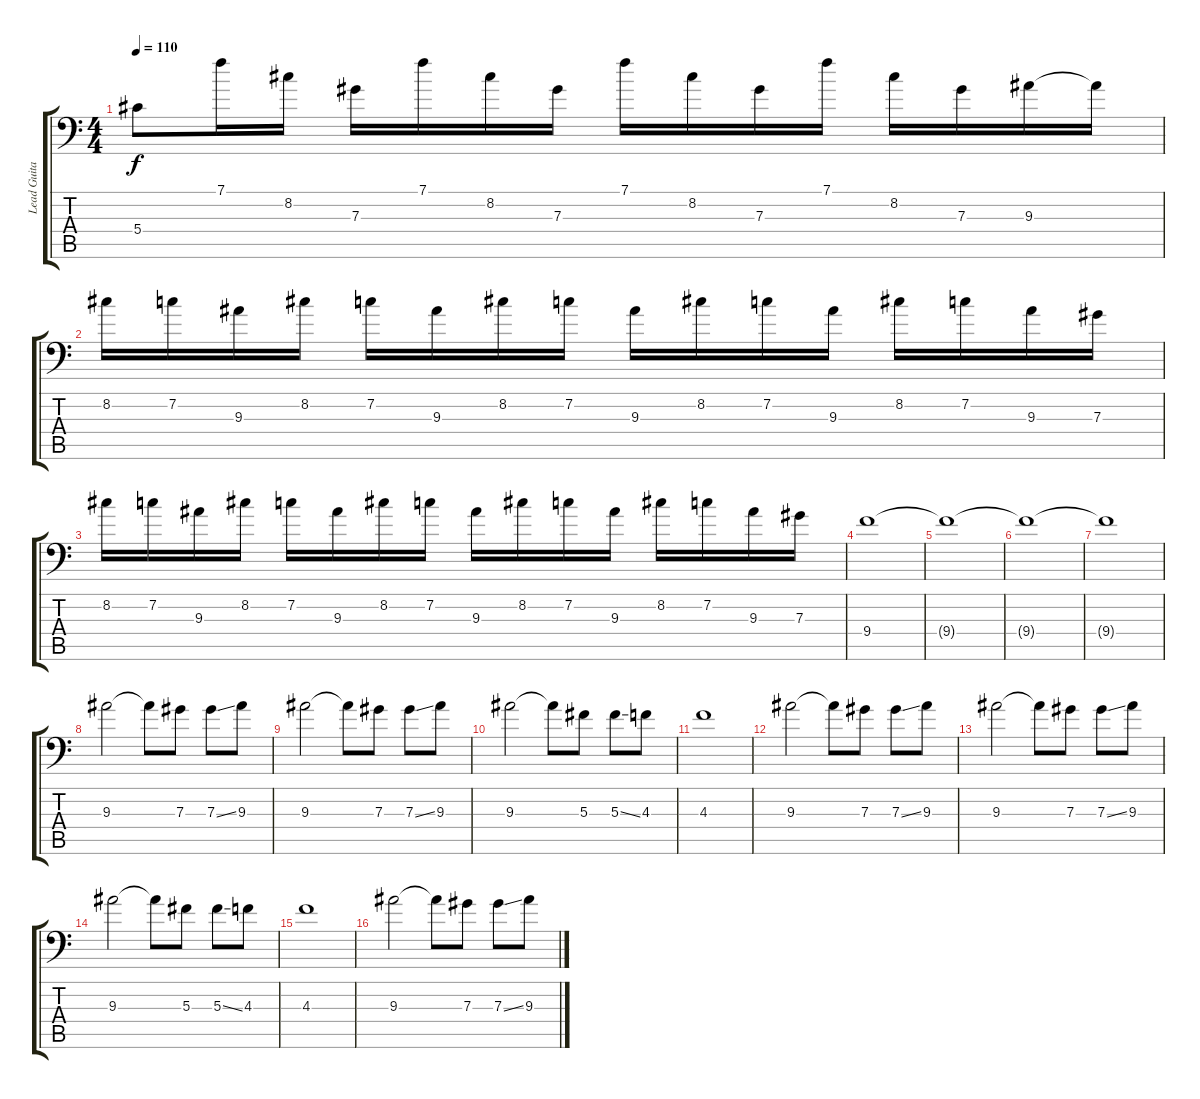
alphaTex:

\track ("Lead Guitar I" "Lead Guita") {instrument distortionguitar}
\staff {score tabs}
\tuning (Bb3 F3 Db3 Ab2 Eb2 Bb1) {hide}
\ts (4 4)
\tempo 110
\clef f4
\ks c
5.4.8{dy f} 7.1.16 8.2.16 7.3.16 7.1.16 8.2.16 7.3.16 7.1.16 8.2.16 7.3.16 7.1.16 8.2.16 7.3.16 9.3.16 9.3{t}.16 |
8.2.16 7.2.16 9.3.16 8.2.16 7.2.16 9.3.16 8.2.16 7.2.16 9.3.16 8.2.16 7.2.16 9.3.16 8.2.16 7.2.16 9.3.16 7.3.16 |
8.2.16 7.2.16 9.3.16 8.2.16 7.2.16 9.3.16 8.2.16 7.2.16 9.3.16 8.2.16 7.2.16 9.3.16 8.2.16 7.2.16 9.3.16 7.3.16 |
9.4.1 |
9.4{t}.1 |
9.4{t}.1 |
9.4{t}.1 |
9.3.2 9.3{t}.8 7.3.8 7.3{ss}.8 9.3.8 |
9.3.2 9.3{t}.8 7.3.8 7.3{ss}.8 9.3.8 |
9.3.2 9.3{t}.8 5.3.8 5.3{ss}.8 4.3.8 |
4.3.1 |
9.3.2 9.3{t}.8 7.3.8 7.3{ss}.8 9.3.8 |
9.3.2 9.3{t}.8 7.3.8 7.3{ss}.8 9.3.8 |
9.3.2 9.3{t}.8 5.3.8 5.3{ss}.8 4.3.8 |
4.3.1 |
9.3.2 9.3{t}.8 7.3.8 7.3{ss}.8 9.3.8
